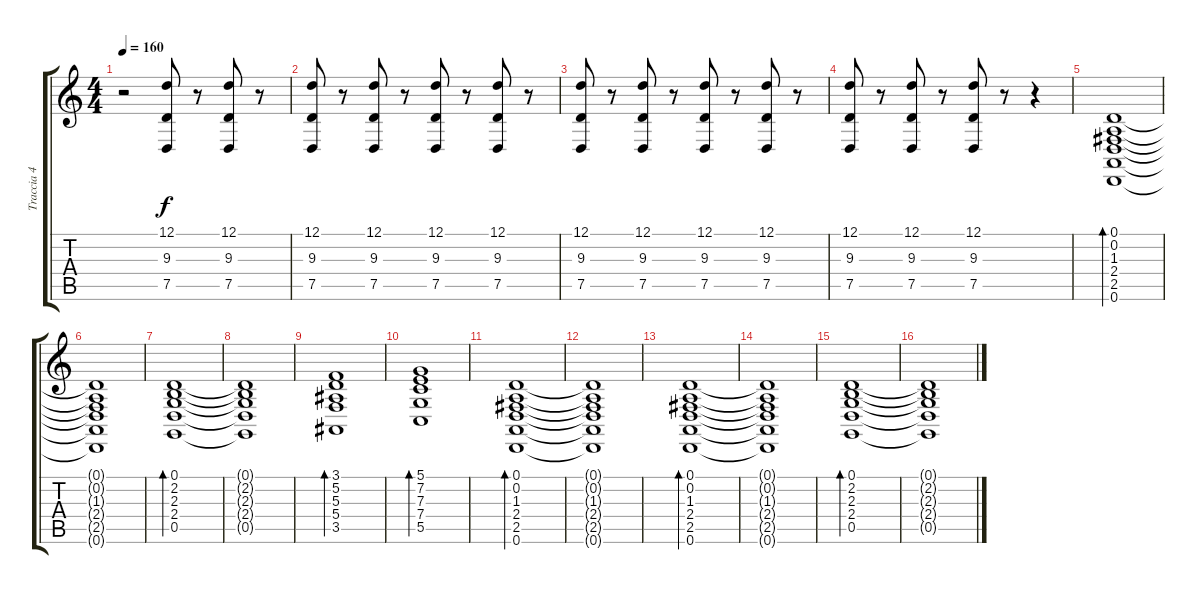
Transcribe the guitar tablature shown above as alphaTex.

\track ("Traccia 4" "Traccia 4") {instrument acousticgrandpiano}
\staff {score tabs}
\tuning (D4 A3 F3 C3 G2 D2) {hide}
\ts (4 4)
\tempo 160
\clef g2
\ks c
r.2{dy f} (12.1 9.3 7.5).8{volume 6} r.8 (12.1 9.3 7.5).8 r.8 |
(12.1 9.3 7.5).8 r.8 (12.1 9.3 7.5).8 r.8 (12.1 9.3 7.5).8 r.8 (12.1 9.3 7.5).8 r.8 |
(12.1 9.3 7.5).8 r.8 (12.1 9.3 7.5).8 r.8 (12.1 9.3 7.5).8 r.8 (12.1 9.3 7.5).8 r.8 |
(12.1 9.3 7.5).8 r.8 (12.1 9.3 7.5).8 r.8 (12.1 9.3 7.5).8 r.8 r.4 |
(0.1 0.2 1.3 2.4 2.5 0.6).1{bd 240 volume 16 instrument acousticgrandpiano} |
(0.1{t} 0.2{t} 1.3{t} 2.4{t} 2.5{t} 0.6{t}).1 |
(0.1 2.2 2.3 2.4 0.5).1{bd 240} |
(0.1{t} 2.2{t} 2.3{t} 2.4{t} 0.5{t}).1 |
(3.1 5.2 5.3 5.4 3.5).1{bd 240} |
(5.1 7.2 7.3 7.4 5.5).1{bd 240} |
(0.1 0.2 1.3 2.4 2.5 0.6).1{bd 240} |
(0.1{t} 0.2{t} 1.3{t} 2.4{t} 2.5{t} 0.6{t}).1 |
(0.1 0.2 1.3 2.4 2.5 0.6).1{bd 240} |
(0.1{t} 0.2{t} 1.3{t} 2.4{t} 2.5{t} 0.6{t}).1 |
(0.1 2.2 2.3 2.4 0.5).1{bd 240} |
(0.1{t} 2.2{t} 2.3{t} 2.4{t} 0.5{t}).1
